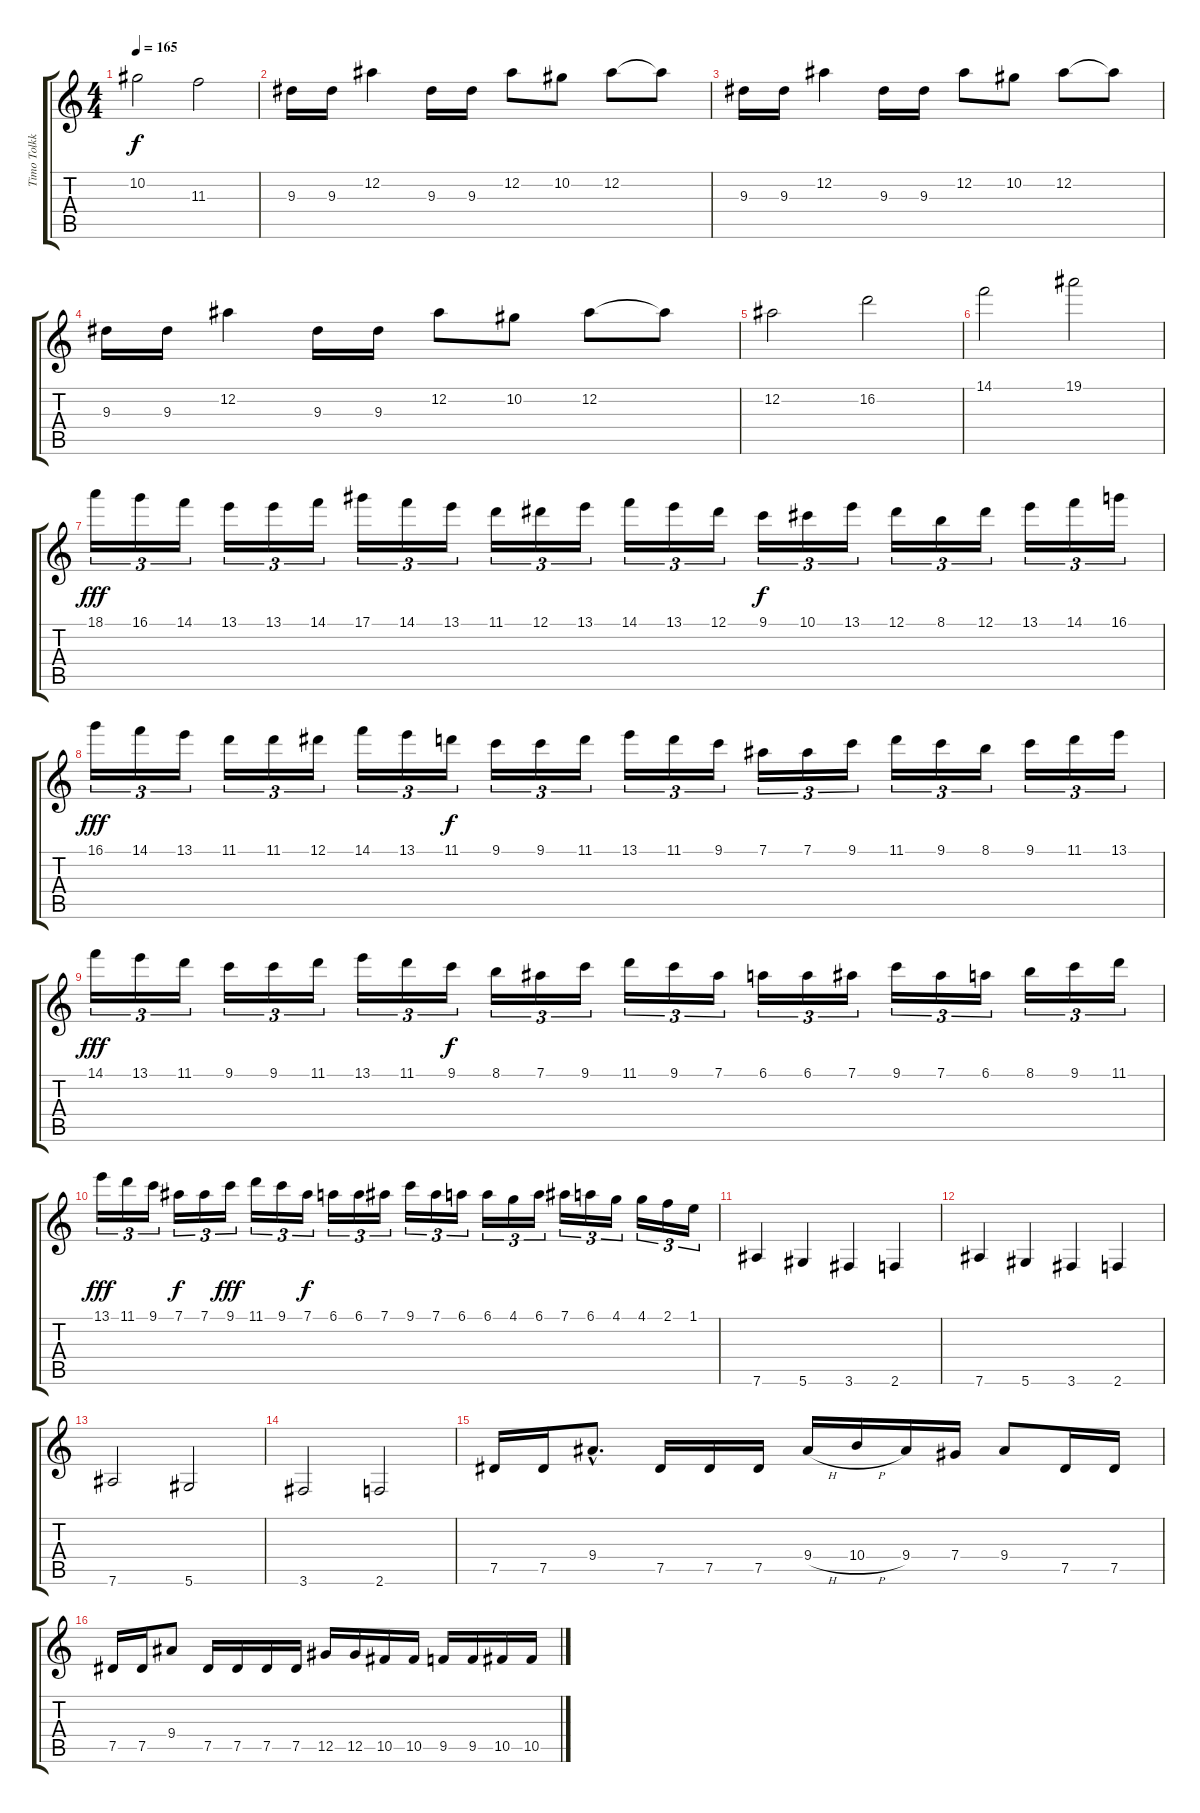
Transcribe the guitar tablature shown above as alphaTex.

\track ("Timo Tolkki" "Timo Tolkk") {instrument distortionguitar}
\staff {score tabs}
\tuning (Eb4 Bb3 Gb3 Db3 Ab2 Eb2) {hide}
\ts (4 4)
\tempo 165
\clef g2
\ks c
10.2.2{dy f} 11.3.2 |
9.3.16 9.3.16 12.2.4 9.3.16 9.3.16 12.2.8 10.2.8 12.2.8 12.2{t}.8 |
9.3.16 9.3.16 12.2.4 9.3.16 9.3.16 12.2.8 10.2.8 12.2.8 12.2{t}.8 |
9.3.16 9.3.16 12.2.4 9.3.16 9.3.16 12.2.8 10.2.8 12.2.8 12.2{t}.8 |
12.2.2 16.2.2 |
14.1.2 19.1.2 |
18.1.16{tu (3 2) dy fff} 16.1.16{tu (3 2)} 14.1.16{tu (3 2)} 13.1.16{tu (3 2)} 13.1.16{tu (3 2)} 14.1.16{tu (3 2)} 17.1.16{tu (3 2)} 14.1.16{tu (3 2)} 13.1.16{tu (3 2)} 11.1.16{tu (3 2)} 12.1.16{tu (3 2)} 13.1.16{tu (3 2)} 14.1.16{tu (3 2)} 13.1.16{tu (3 2)} 12.1.16{tu (3 2)} 9.1.16{tu (3 2) dy f} 10.1.16{tu (3 2)} 13.1.16{tu (3 2)} 12.1.16{tu (3 2)} 8.1.16{tu (3 2)} 12.1.16{tu (3 2)} 13.1.16{tu (3 2)} 14.1.16{tu (3 2)} 16.1.16{tu (3 2)} |
16.1.16{tu (3 2) dy fff} 14.1.16{tu (3 2)} 13.1.16{tu (3 2)} 11.1.16{tu (3 2)} 11.1.16{tu (3 2)} 12.1.16{tu (3 2)} 14.1.16{tu (3 2)} 13.1.16{tu (3 2)} 11.1.16{tu (3 2) dy f} 9.1.16{tu (3 2)} 9.1.16{tu (3 2)} 11.1.16{tu (3 2)} 13.1.16{tu (3 2)} 11.1.16{tu (3 2)} 9.1.16{tu (3 2)} 7.1.16{tu (3 2)} 7.1.16{tu (3 2)} 9.1.16{tu (3 2)} 11.1.16{tu (3 2)} 9.1.16{tu (3 2)} 8.1.16{tu (3 2)} 9.1.16{tu (3 2)} 11.1.16{tu (3 2)} 13.1.16{tu (3 2)} |
14.1.16{tu (3 2) dy fff} 13.1.16{tu (3 2)} 11.1.16{tu (3 2)} 9.1.16{tu (3 2)} 9.1.16{tu (3 2)} 11.1.16{tu (3 2)} 13.1.16{tu (3 2)} 11.1.16{tu (3 2)} 9.1.16{tu (3 2) dy f} 8.1.16{tu (3 2)} 7.1.16{tu (3 2)} 9.1.16{tu (3 2)} 11.1.16{tu (3 2)} 9.1.16{tu (3 2)} 7.1.16{tu (3 2)} 6.1.16{tu (3 2)} 6.1.16{tu (3 2)} 7.1.16{tu (3 2)} 9.1.16{tu (3 2)} 7.1.16{tu (3 2)} 6.1.16{tu (3 2)} 8.1.16{tu (3 2)} 9.1.16{tu (3 2)} 11.1.16{tu (3 2)} |
13.1.16{tu (3 2) dy fff} 11.1.16{tu (3 2)} 9.1.16{tu (3 2)} 7.1.16{tu (3 2) dy f} 7.1.16{tu (3 2)} 9.1.16{tu (3 2) dy fff} 11.1.16{tu (3 2)} 9.1.16{tu (3 2)} 7.1.16{tu (3 2) dy f} 6.1.16{tu (3 2)} 6.1.16{tu (3 2)} 7.1.16{tu (3 2)} 9.1.16{tu (3 2)} 7.1.16{tu (3 2)} 6.1.16{tu (3 2)} 6.1.16{tu (3 2)} 4.1.16{tu (3 2)} 6.1.16{tu (3 2)} 7.1.16{tu (3 2)} 6.1.16{tu (3 2)} 4.1.16{tu (3 2)} 4.1.16{tu (3 2)} 2.1.16{tu (3 2)} 1.1.16{tu (3 2)} |
7.6.4 5.6.4 3.6.4 2.6.4 |
7.6.4 5.6.4 3.6.4 2.6.4 |
7.6.2 5.6.2 |
3.6.2 2.6.2 |
7.5.16 7.5.16 9.4{hac}.8{d} 7.5.16 7.5.16 7.5.16 9.4{h}.16 10.4{h}.16 9.4.16 7.4.16 9.4.8 7.5.16 7.5.16 |
7.5.16 7.5.16 9.4.8 7.5.16 7.5.16 7.5.16 7.5.16 12.5.16 12.5.16 10.5.16 10.5.16 9.5.16 9.5.16 10.5.16 10.5.16
